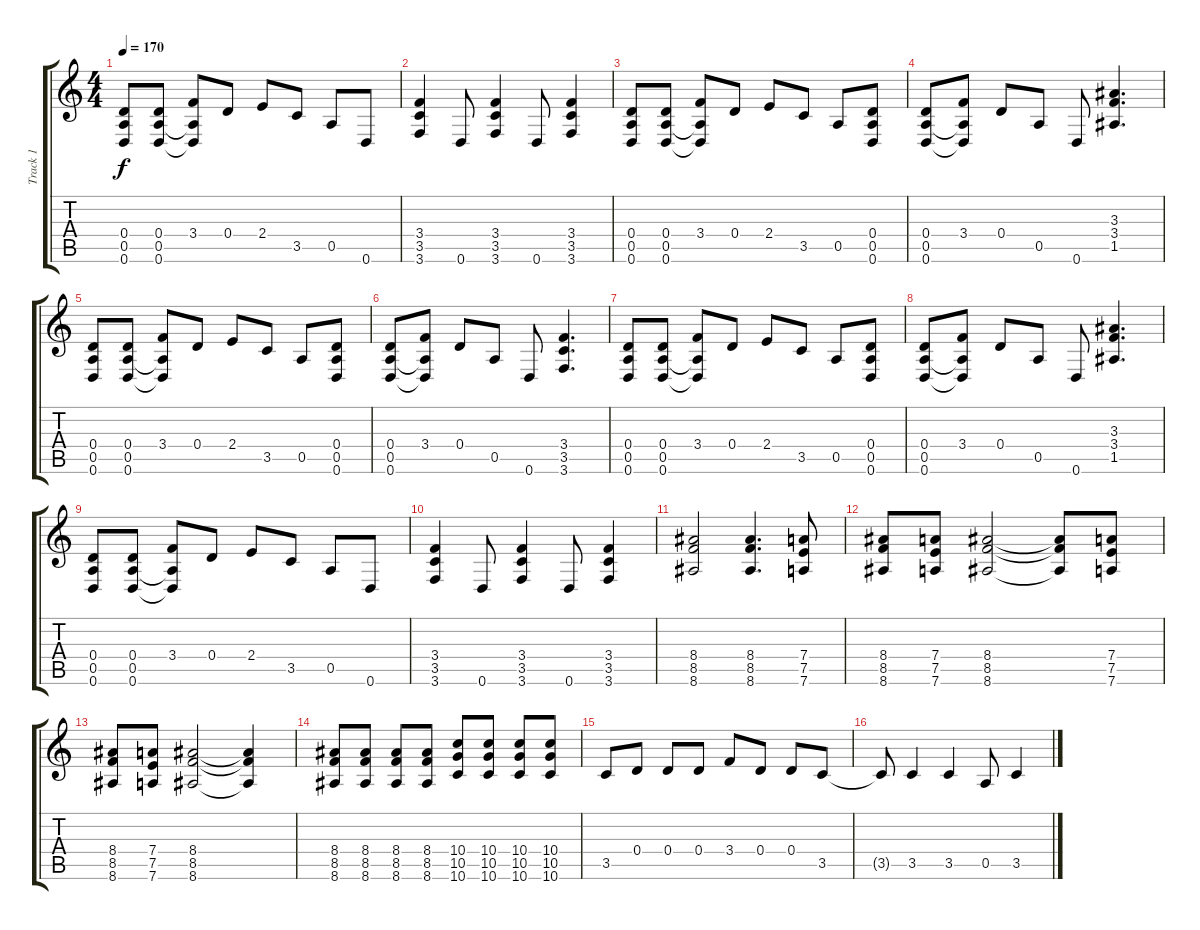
\track ("Track 1" "Track 1") {instrument overdrivenguitar}
\staff {score tabs}
\tuning (E4 B3 G3 D3 A2 D2) {hide}
\ts (4 4)
\tempo 170
\clef g2
\ks c
(0.4 0.5 0.6).8{dy f} (0.4 0.5 0.6).8 (3.4 0.5{t} 0.6{t}).8 0.4.8 2.4.8 3.5.8 0.5.8 0.6.8 |
(3.4 3.5 3.6).4 0.6.8 (3.4 3.5 3.6).4 0.6.8 (3.4 3.5 3.6).4 |
(0.4 0.5 0.6).8 (0.4 0.5 0.6).8 (3.4 0.5{t} 0.6{t}).8 0.4.8 2.4.8 3.5.8 0.5.8 (0.4 0.5 0.6).8 |
(0.4 0.5 0.6).8 (3.4 0.5{t} 0.6{t}).8 0.4.8 0.5.8 0.6.8 (3.3 3.4 1.5).4{d} |
(0.4 0.5 0.6).8 (0.4 0.5 0.6).8 (3.4 0.5{t} 0.6{t}).8 0.4.8 2.4.8 3.5.8 0.5.8 (0.4 0.5 0.6).8 |
(0.4 0.5 0.6).8 (3.4 0.5{t} 0.6{t}).8 0.4.8 0.5.8 0.6.8 (3.4 3.5 3.6).4{d} |
(0.4 0.5 0.6).8 (0.4 0.5 0.6).8 (3.4 0.5{t} 0.6{t}).8 0.4.8 2.4.8 3.5.8 0.5.8 (0.4 0.5 0.6).8 |
(0.4 0.5 0.6).8 (3.4 0.5{t} 0.6{t}).8 0.4.8 0.5.8 0.6.8 (3.3 3.4 1.5).4{d} |
(0.4 0.5 0.6).8 (0.4 0.5 0.6).8 (3.4 0.5{t} 0.6{t}).8 0.4.8 2.4.8 3.5.8 0.5.8 0.6.8 |
(3.4 3.5 3.6).4 0.6.8 (3.4 3.5 3.6).4 0.6.8 (3.4 3.5 3.6).4 |
(8.4 8.5 8.6).2 (8.4 8.5 8.6).4{d} (7.4 7.5 7.6).8 |
(8.4 8.5 8.6).8 (7.4 7.5 7.6).8 (8.4 8.5 8.6).2 (8.4{t} 8.5{t} 8.6{t}).8 (7.4 7.5 7.6).8 |
(8.4 8.5 8.6).8 (7.4 7.5 7.6).8 (8.4 8.5 8.6).2 (8.4{t} 8.5{t} 8.6{t}).4 |
(8.4 8.5 8.6).8 (8.4 8.5 8.6).8 (8.4 8.5 8.6).8 (8.4 8.5 8.6).8 (10.4 10.5 10.6).8 (10.4 10.5 10.6).8 (10.4 10.5 10.6).8 (10.4 10.5 10.6).8 |
3.5.8 0.4.8 0.4.8 0.4.8 3.4.8 0.4.8 0.4.8 3.5.8 |
3.5{t}.8 3.5.4 3.5.4 0.5.8 3.5.4
